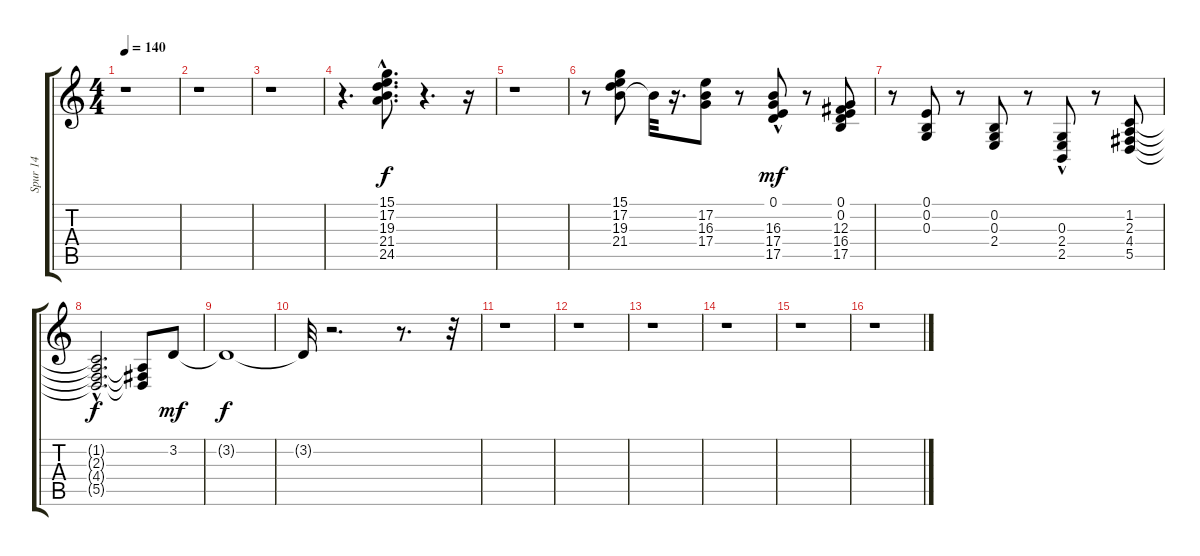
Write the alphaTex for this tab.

\track ("Spur 14" "Spur 14") {instrument brasssection}
\staff {score tabs}
\tuning (E4 B3 G3 D3 A2 E2) {hide}
\ts (4 4)
\tempo 140
\clef g2
\ks c
r.1{dy f instrument brasssection} |
r.1 |
r.1 |
r.4{d} (15.1{hac} 17.2{hac} 19.3{hac} 21.4{hac} 24.5{hac}).8{d} r.4{d} r.16 |
r.1 |
r.8 (15.1 17.2 19.3 21.4).8 21.4{t}.32 r.16{d} (17.2 16.3 17.4).8 r.8 (0.1 16.3{hac} 17.4 17.5).8{dy mf} r.8 (0.1 0.2 12.3 16.4 17.5).8 |
r.8 (0.1 0.2 0.3).8 r.8 (0.2 0.3 2.4).8 r.8 (0.3 2.4 2.5{hac}).8 r.8 (1.2 2.3 4.4 5.5).8 |
(1.2{t} 2.3{hac t} 4.4{hac t} 5.5{hac t}).2{d dy f} (2.3{t} 4.4{t} 5.5{t}).8 3.2.8{dy mf} |
3.2{t}.1{dy f} |
3.2{t}.32 r.2{d} r.8{d} r.32 |
r.1 |
r.1 |
r.1 |
r.1 |
r.1 |
r.1
